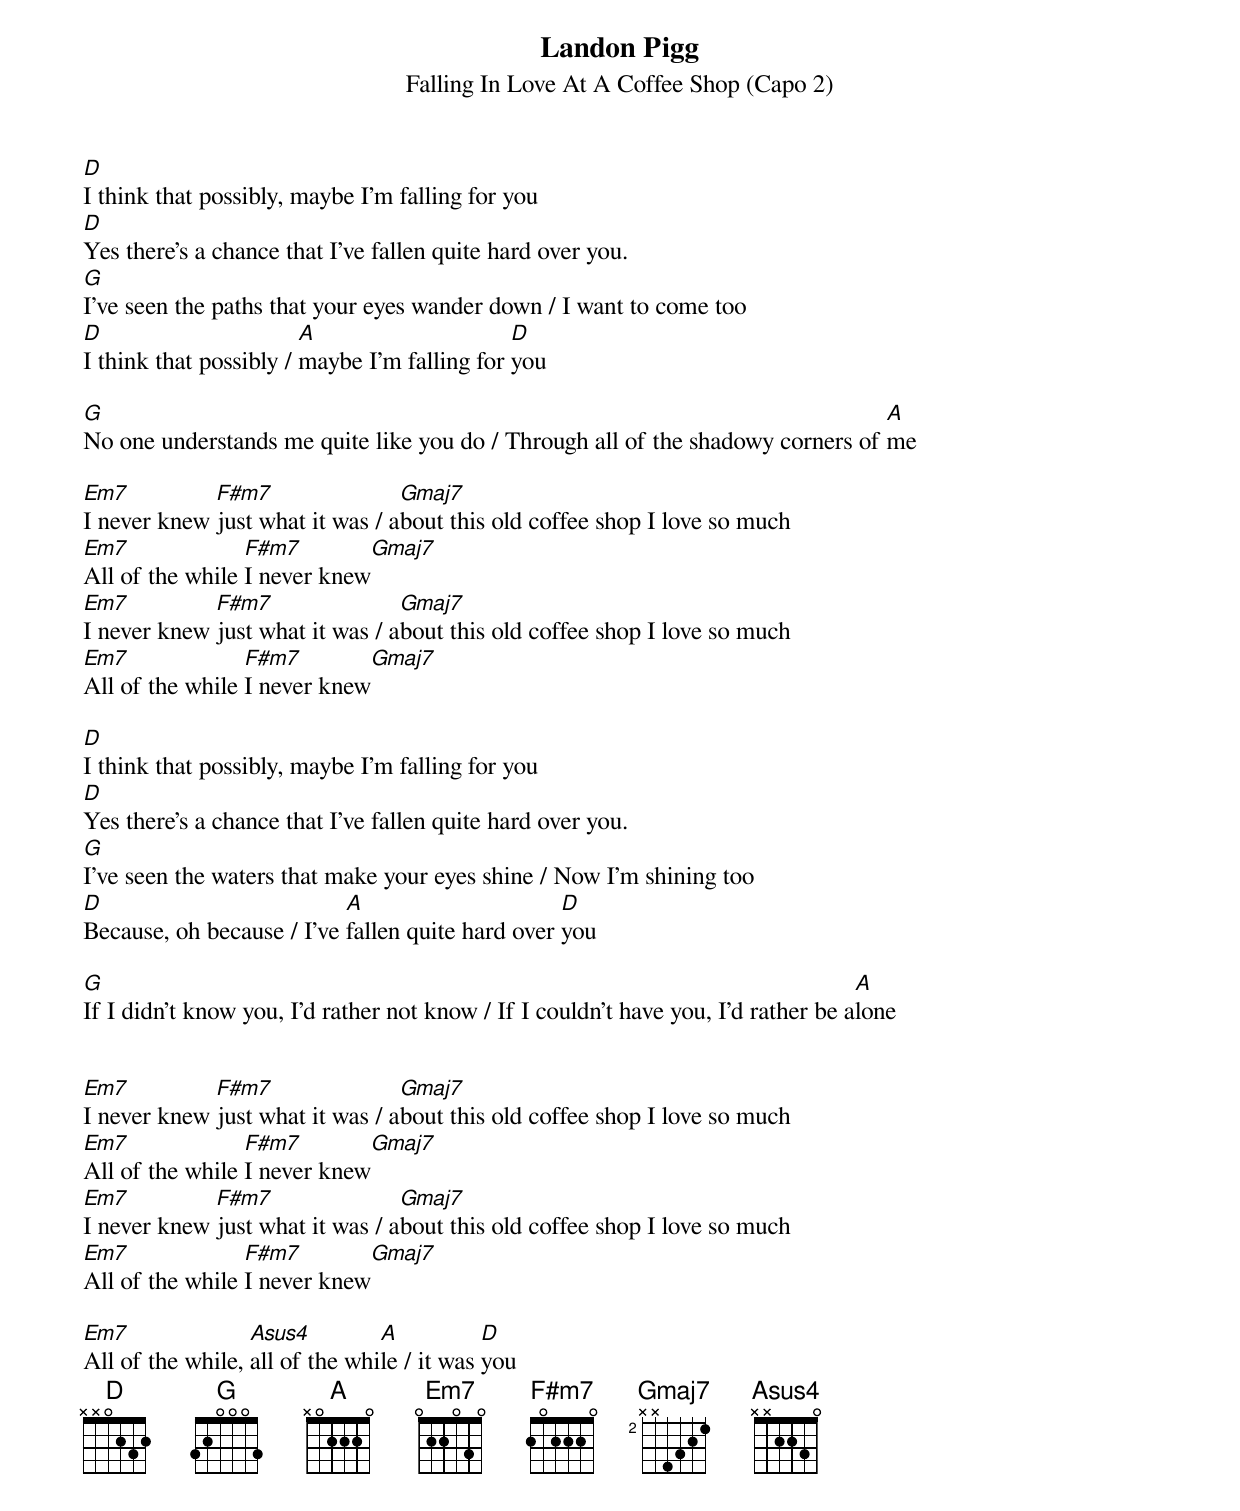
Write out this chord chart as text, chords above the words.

Landon Pigg
Falling In Love At A Coffee Shop (Capo 2)

D
I think that possibly, maybe I'm falling for you
D
Yes there's a chance that I've fallen quite hard over you.
G
I've seen the paths that your eyes wander down / I want to come too
D                       A                     D
I think that possibly / maybe I'm falling for you

G                                                                               A
No one understands me quite like you do / Through all of the shadowy corners of me

Em7          F#m7                Gmaj7
I never knew just what it was / about this old coffee shop I love so much
Em7              F#m7        Gmaj7
All of the while I never knew
Em7          F#m7                Gmaj7
I never knew just what it was / about this old coffee shop I love so much
Em7              F#m7        Gmaj7
All of the while I never knew

D
I think that possibly, maybe I'm falling for you
D
Yes there's a chance that I've fallen quite hard over you.
G
I've seen the waters that make your eyes shine / Now I'm shining too
D                          A                      D
Because, oh because / I've fallen quite hard over you

G                                                                                  A
If I didn't know you, I'd rather not know / If I couldn't have you, I'd rather be alone


Em7          F#m7                Gmaj7
I never knew just what it was / about this old coffee shop I love so much
Em7              F#m7        Gmaj7
All of the while I never knew
Em7          F#m7                Gmaj7
I never knew just what it was / about this old coffee shop I love so much
Em7              F#m7        Gmaj7
All of the while I never knew

Em7               Asus4         A           D
All of the while, all of the while / it was you
